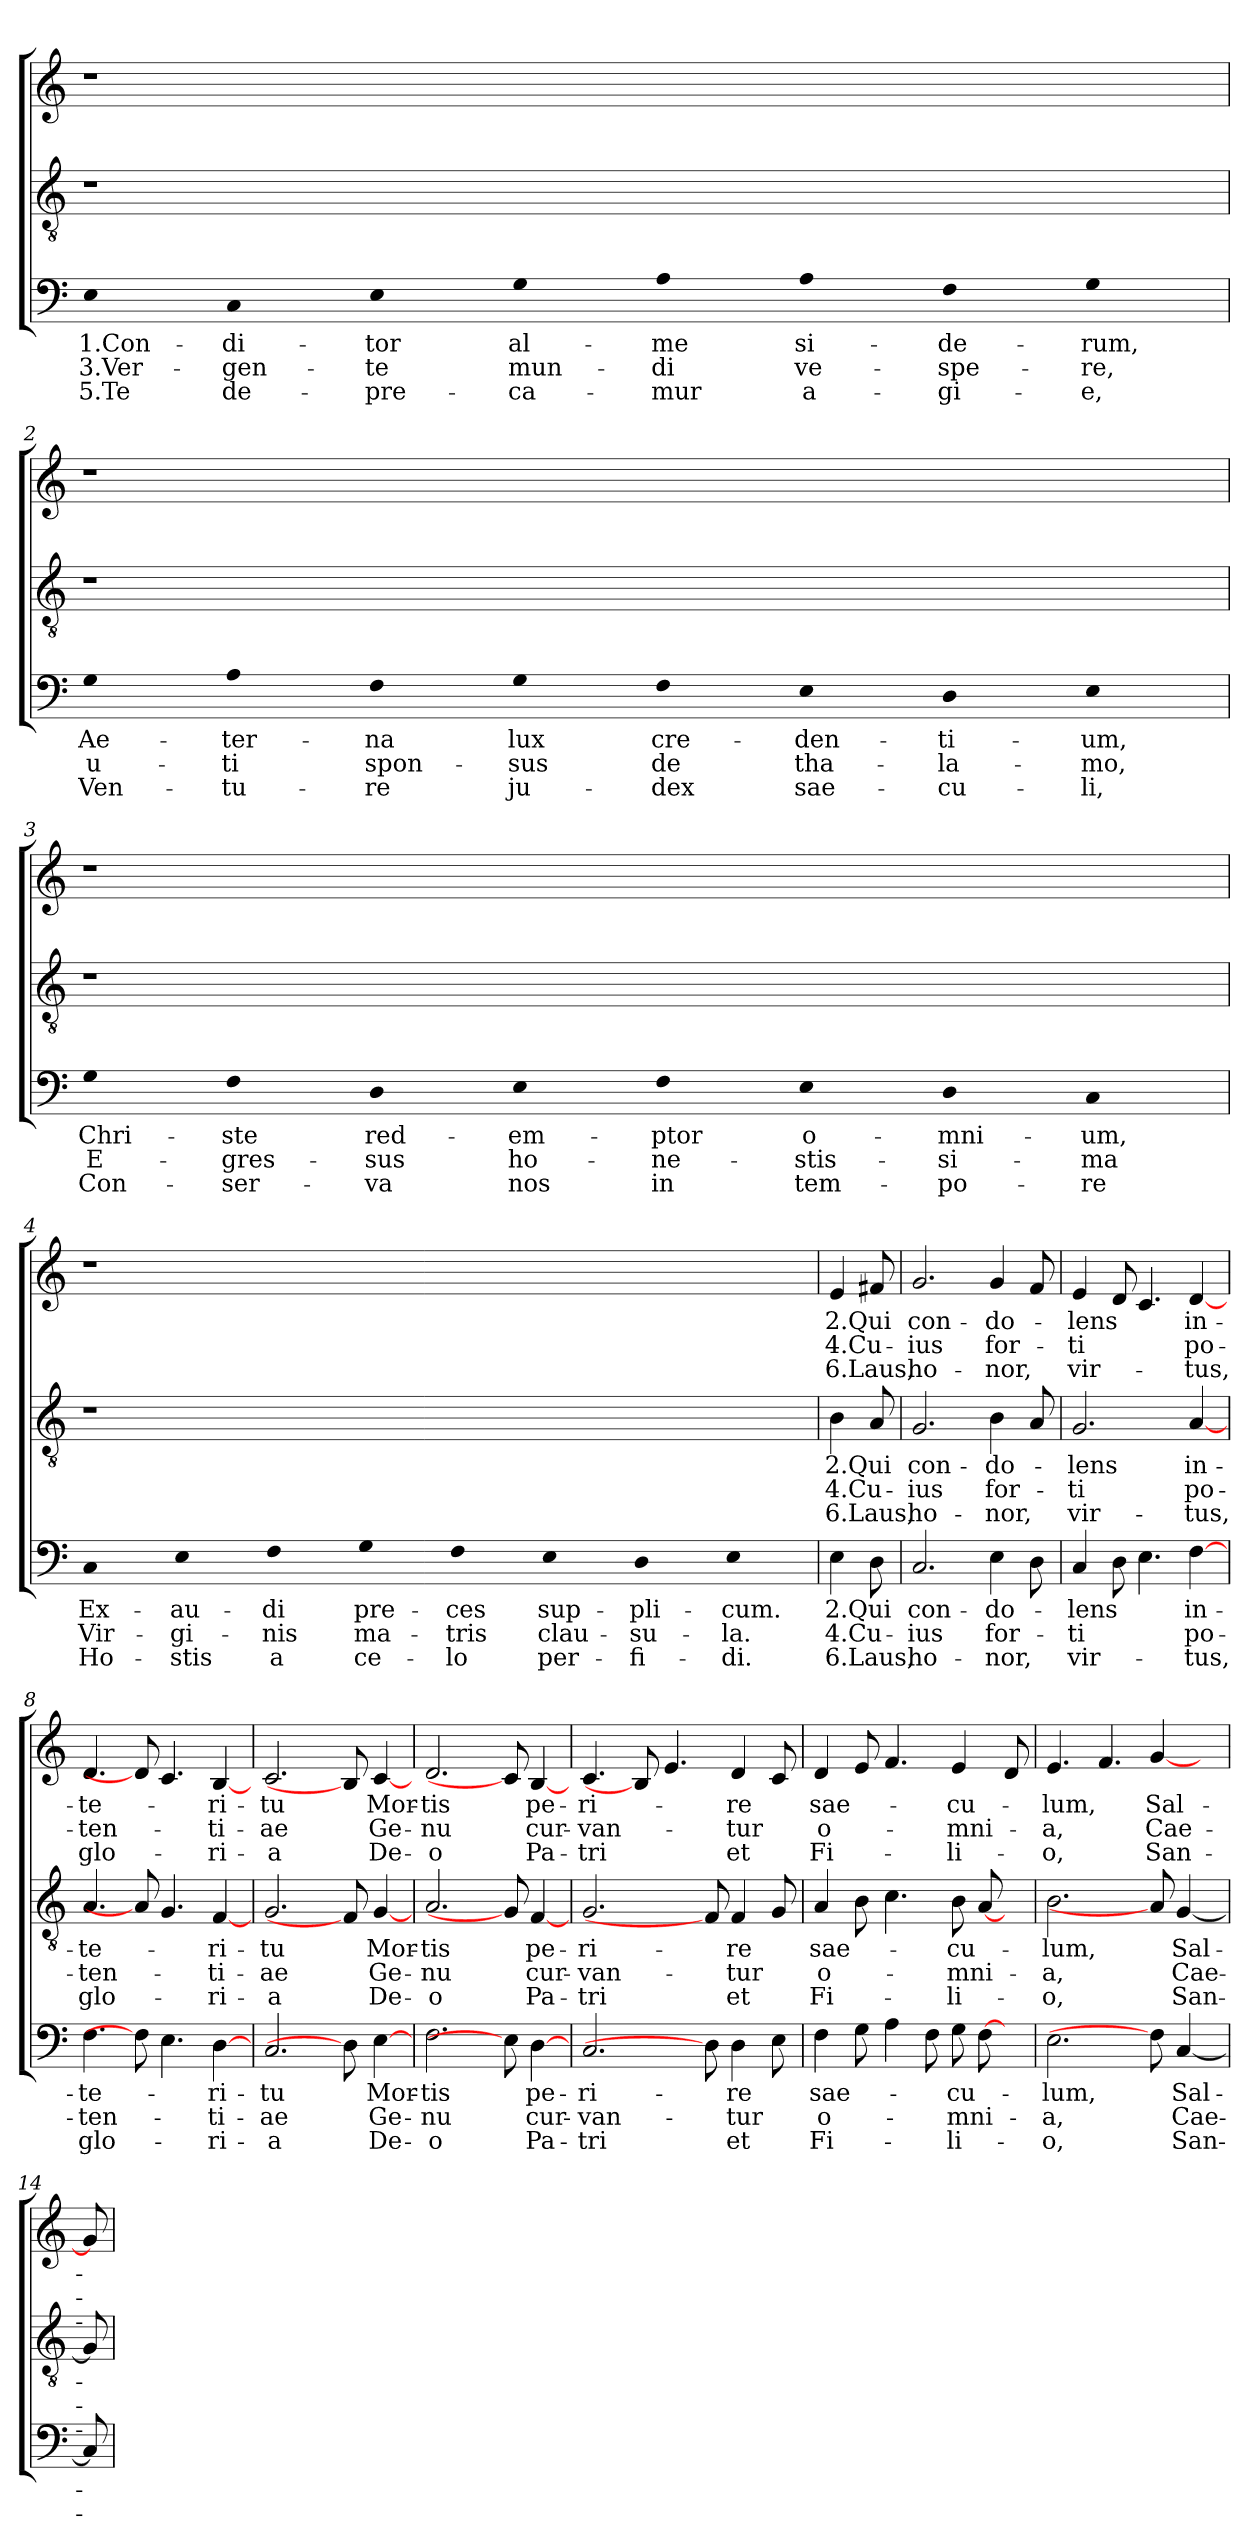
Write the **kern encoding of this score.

**kern	**text	**text	**text	**kern	**text	**text	**text	**kern	**text	**text	**text
*part3	*part3	*part3	*part3	*part2	*part2	*part2	*part2	*part1	*part1	*part1	*part1
*staff3	*staff3	*staff3	*staff3	*staff2	*staff2	*staff2	*staff2	*staff1	*staff1	*staff1	*staff1
*clefF4	*	*	*	*clefGv2	*	*	*	*clefG2	*	*	*
*k[]	*	*	*	*k[]	*	*	*	*k[]	*	*	*
*C:	*	*	*	*C:	*	*	*	*C:	*	*	*
=1	=1	=1	=1	=1	=1	=1	=1	=1	=1	=1	=1
!LO:N:head=solid	!LO:LY:b	!LO:LY:b	!LO:LY:b	!	!	!	!	!	!	!	!
1E	1.Con-	3.Ver-	5.Te	1r	.	.	.	1r	.	.	.
!LO:N:head=solid	!LO:LY:b	!LO:LY:b	!LO:LY:b	!	!	!	!	!	!	!	!
1C	-di-	-gen-	de-	1%7ryy	.	.	.	1%7ryy	.	.	.
!LO:N:head=solid	!LO:LY:b	!LO:LY:b	!LO:LY:b	!	!	!	!	!	!	!	!
1E	-tor	-te	-pre-	.	.	.	.	.	.	.	.
!LO:N:head=solid	!LO:LY:b	!LO:LY:b	!LO:LY:b	!	!	!	!	!	!	!	!
1G	al-	mun-	-ca-	.	.	.	.	.	.	.	.
!LO:N:head=solid	!LO:LY:b	!LO:LY:b	!LO:LY:b	!	!	!	!	!	!	!	!
1A	-me	-di	-mur	.	.	.	.	.	.	.	.
!LO:N:head=solid	!LO:LY:b	!LO:LY:b	!LO:LY:b	!	!	!	!	!	!	!	!
1A	si-	ve-	a-	.	.	.	.	.	.	.	.
!LO:N:head=solid	!LO:LY:b	!LO:LY:b	!LO:LY:b	!	!	!	!	!	!	!	!
1F	-de-	-spe-	-gi-	.	.	.	.	.	.	.	.
!LO:N:head=solid	!LO:LY:b	!LO:LY:b	!LO:LY:b	!	!	!	!	!	!	!	!
1G	-rum,	-re,	-e,	.	.	.	.	.	.	.	.
=2	=2	=2	=2	=2	=2	=2	=2	=2	=2	=2	=2
!LO:N:head=solid	!LO:LY:b	!LO:LY:b	!LO:LY:b	!	!	!	!	!	!	!	!
1G	Ae-	u-	Ven-	1r	.	.	.	1r	.	.	.
!LO:N:head=solid	!LO:LY:b	!LO:LY:b	!LO:LY:b	!	!	!	!	!	!	!	!
1A	-ter-	-ti	-tu-	1%7ryy	.	.	.	1%7ryy	.	.	.
!LO:N:head=solid	!LO:LY:b	!LO:LY:b	!LO:LY:b	!	!	!	!	!	!	!	!
1F	-na	spon-	-re	.	.	.	.	.	.	.	.
!LO:N:head=solid	!LO:LY:b	!LO:LY:b	!LO:LY:b	!	!	!	!	!	!	!	!
1G	lux	-sus	ju-	.	.	.	.	.	.	.	.
!LO:N:head=solid	!LO:LY:b	!LO:LY:b	!LO:LY:b	!	!	!	!	!	!	!	!
1F	cre-	de	-dex	.	.	.	.	.	.	.	.
!LO:N:head=solid	!LO:LY:b	!LO:LY:b	!LO:LY:b	!	!	!	!	!	!	!	!
1E	-den-	tha-	sae-	.	.	.	.	.	.	.	.
!LO:N:head=solid	!LO:LY:b	!LO:LY:b	!LO:LY:b	!	!	!	!	!	!	!	!
1D	-ti-	-la-	-cu-	.	.	.	.	.	.	.	.
!LO:N:head=solid	!LO:LY:b	!LO:LY:b	!LO:LY:b	!	!	!	!	!	!	!	!
1E	-um,	-mo,	-li,	.	.	.	.	.	.	.	.
=3	=3	=3	=3	=3	=3	=3	=3	=3	=3	=3	=3
!LO:N:head=solid	!LO:LY:b	!LO:LY:b	!LO:LY:b	!	!	!	!	!	!	!	!
1G	Chri-	E-	Con-	1r	.	.	.	1r	.	.	.
!LO:N:head=solid	!LO:LY:b	!LO:LY:b	!LO:LY:b	!	!	!	!	!	!	!	!
1F	-ste	-gres-	-ser-	1%7ryy	.	.	.	1%7ryy	.	.	.
!LO:N:head=solid	!LO:LY:b	!LO:LY:b	!LO:LY:b	!	!	!	!	!	!	!	!
1D	red-	-sus	-va	.	.	.	.	.	.	.	.
!LO:N:head=solid	!LO:LY:b	!LO:LY:b	!LO:LY:b	!	!	!	!	!	!	!	!
1E	-em-	ho-	nos	.	.	.	.	.	.	.	.
!LO:N:head=solid	!LO:LY:b	!LO:LY:b	!LO:LY:b	!	!	!	!	!	!	!	!
1F	-ptor	-ne-	in	.	.	.	.	.	.	.	.
!LO:N:head=solid	!LO:LY:b	!LO:LY:b	!LO:LY:b	!	!	!	!	!	!	!	!
1E	o-	-stis-	tem-	.	.	.	.	.	.	.	.
!LO:N:head=solid	!LO:LY:b	!LO:LY:b	!LO:LY:b	!	!	!	!	!	!	!	!
1D	-mni-	-si-	-po-	.	.	.	.	.	.	.	.
!LO:N:head=solid	!LO:LY:b	!LO:LY:b	!LO:LY:b	!	!	!	!	!	!	!	!
1C	-um,	-ma	-re	.	.	.	.	.	.	.	.
=4	=4	=4	=4	=4	=4	=4	=4	=4	=4	=4	=4
!LO:N:head=solid	!LO:LY:b	!LO:LY:b	!LO:LY:b	!	!	!	!	!	!	!	!
1C	Ex-	Vir-	Ho-	1r	.	.	.	1r	.	.	.
!LO:N:head=solid	!LO:LY:b	!LO:LY:b	!LO:LY:b	!	!	!	!	!	!	!	!
1E	-au-	-gi-	-stis	1%7ryy	.	.	.	1%7ryy	.	.	.
!LO:N:head=solid	!LO:LY:b	!LO:LY:b	!LO:LY:b	!	!	!	!	!	!	!	!
1F	-di	-nis	a	.	.	.	.	.	.	.	.
!LO:N:head=solid	!LO:LY:b	!LO:LY:b	!LO:LY:b	!	!	!	!	!	!	!	!
1G	pre-	ma-	ce-	.	.	.	.	.	.	.	.
!LO:N:head=solid	!LO:LY:b	!LO:LY:b	!LO:LY:b	!	!	!	!	!	!	!	!
1F	-ces	-tris	-lo	.	.	.	.	.	.	.	.
!LO:N:head=solid	!LO:LY:b	!LO:LY:b	!LO:LY:b	!	!	!	!	!	!	!	!
1E	sup-	clau-	per-	.	.	.	.	.	.	.	.
!LO:N:head=solid	!LO:LY:b	!LO:LY:b	!LO:LY:b	!	!	!	!	!	!	!	!
1D	-pli-	-su-	-fi-	.	.	.	.	.	.	.	.
!LO:N:head=solid	!LO:LY:b	!LO:LY:b	!LO:LY:b	!	!	!	!	!	!	!	!
1E	-cum.	-la.	-di.	.	.	.	.	.	.	.	.
!!LO:LB:g=z
=5!	=5!	=5!	=5!	=5!	=5!	=5!	=5!	=5!	=5!	=5!	=5!
!	!LO:LY:b	!LO:LY:b	!LO:LY:b	!	!LO:LY:b	!LO:LY:b	!LO:LY:b	!	!LO:LY:b	!LO:LY:b	!LO:LY:b
4E\	2.Qui	4.Cu-	6.Laus,	4B\	2.Qui	4.Cu-	6.Laus,	4e/	2.Qui	4.Cu-	6.Laus,
8D\	.	.	.	8A/	.	.	.	8f#X/	.	.	.
=6	=6	=6	=6	=6	=6	=6	=6	=6	=6	=6	=6
!	!LO:LY:b	!LO:LY:b	!LO:LY:b	!	!LO:LY:b	!LO:LY:b	!LO:LY:b	!	!LO:LY:b	!LO:LY:b	!LO:LY:b
2.C/	con-	-ius	ho-	2.G/	con-	-ius	ho-	2.g/	con-	-ius	ho-
!	!LO:LY:b	!LO:LY:b	!LO:LY:b	!	!LO:LY:b	!LO:LY:b	!LO:LY:b	!	!LO:LY:b	!LO:LY:b	!LO:LY:b
4E\	-do-	for-	-nor,	4B\	-do-	for-	-nor,	4g/	-do-	for-	-nor,
8D\	.	.	.	8A/	.	.	.	8f/	.	.	.
=7	=7	=7	=7	=7	=7	=7	=7	=7	=7	=7	=7
!	!LO:LY:b	!LO:LY:b	!LO:LY:b	!	!LO:LY:b	!LO:LY:b	!LO:LY:b	!	!LO:LY:b	!LO:LY:b	!LO:LY:b
4C/	-lens	-ti	vir-	2.G/	-lens	-ti	vir-	4e/	-lens	-ti	vir-
8D\	.	.	.	.	.	.	.	8d/	.	.	.
4.E\	.	.	.	.	.	.	.	4.c/	.	.	.
!	!LO:LY:b	!LO:LY:b	!LO:LY:b	!	!LO:LY:b	!LO:LY:b	!LO:LY:b	!	!LO:LY:b	!LO:LY:b	!LO:LY:b
[4F\	in-	po-	-tus,	[4A/	in-	po-	-tus,	[4d/	in-	po-	-tus,
=8	=8	=8	=8	=8	=8	=8	=8	=8	=8	=8	=8
!	!LO:LY:b	!LO:LY:b	!LO:LY:b	!	!LO:LY:b	!LO:LY:b	!LO:LY:b	!	!LO:LY:b	!LO:LY:b	!LO:LY:b
4.F\	-te-	-ten-	glo-	4.A/	-te-	-ten-	glo-	4.d/	-te-	-ten-	glo-
8F\]	.	.	.	8A/]	.	.	.	8d/]	.	.	.
4.E\	.	.	.	4.G/	.	.	.	4.c/	.	.	.
!	!LO:LY:b	!LO:LY:b	!LO:LY:b	!	!LO:LY:b	!LO:LY:b	!LO:LY:b	!	!LO:LY:b	!LO:LY:b	!LO:LY:b
[4D\	-ri-	-ti-	-ri-	[4F/	-ri-	-ti-	-ri-	[4B/	-ri-	-ti-	-ri-
=9	=9	=9	=9	=9	=9	=9	=9	=9	=9	=9	=9
!	!LO:LY:b	!LO:LY:b	!LO:LY:b	!	!LO:LY:b	!LO:LY:b	!LO:LY:b	!	!LO:LY:b	!LO:LY:b	!LO:LY:b
2.C/	-tu	-ae	-a	2.G/	-tu	-ae	-a	2.c/	-tu	-ae	-a
8D\]	.	.	.	8F/]	.	.	.	8B/]	.	.	.
!	!LO:LY:b	!LO:LY:b	!LO:LY:b	!	!LO:LY:b	!LO:LY:b	!LO:LY:b	!	!LO:LY:b	!LO:LY:b	!LO:LY:b
[4E\	Mor-	Ge-	De-	[4G/	Mor-	Ge-	De-	[4c/	Mor-	Ge-	De-
=10	=10	=10	=10	=10	=10	=10	=10	=10	=10	=10	=10
!	!LO:LY:b	!LO:LY:b	!LO:LY:b	!	!LO:LY:b	!LO:LY:b	!LO:LY:b	!	!LO:LY:b	!LO:LY:b	!LO:LY:b
2.F\	-tis	-nu	-o	2.A/	-tis	-nu	-o	2.d/	-tis	-nu	-o
8E\]	.	.	.	8G/]	.	.	.	8c/]	.	.	.
!	!LO:LY:b	!LO:LY:b	!LO:LY:b	!	!LO:LY:b	!LO:LY:b	!LO:LY:b	!	!LO:LY:b	!LO:LY:b	!LO:LY:b
[4D\	pe-	cur-	Pa-	[4F/	pe-	cur-	Pa-	[4B/	pe-	cur-	Pa-
=11	=11	=11	=11	=11	=11	=11	=11	=11	=11	=11	=11
!	!LO:LY:b	!LO:LY:b	!LO:LY:b	!	!LO:LY:b	!LO:LY:b	!LO:LY:b	!	!LO:LY:b	!LO:LY:b	!LO:LY:b
2.C/	-ri-	-van-	-tri	2.G/	-ri-	-van-	-tri	4.c/	-ri-	-van-	-tri
.	.	.	.	.	.	.	.	8B/]	.	.	.
.	.	.	.	.	.	.	.	4.e/	.	.	.
8D\]	.	.	.	8F/]	.	.	.	.	.	.	.
!	!LO:LY:b	!LO:LY:b	!LO:LY:b	!	!LO:LY:b	!LO:LY:b	!LO:LY:b	!	!LO:LY:b	!LO:LY:b	!LO:LY:b
4D\	-re	-tur	et	4F/	-re	-tur	et	4d/	-re	-tur	et
8E\	.	.	.	8G/	.	.	.	8c/	.	.	.
=12	=12	=12	=12	=12	=12	=12	=12	=12	=12	=12	=12
!	!LO:LY:b	!LO:LY:b	!LO:LY:b	!	!LO:LY:b	!LO:LY:b	!LO:LY:b	!	!LO:LY:b	!LO:LY:b	!LO:LY:b
4F\	sae-	o-	Fi-	4A/	sae-	o-	Fi-	4d/	sae-	o-	Fi-
8G\	.	.	.	8B\	.	.	.	8e/	.	.	.
4A\	.	.	.	4.c\	.	.	.	4.f/	.	.	.
8F\	.	.	.	.	.	.	.	.	.	.	.
!	!LO:LY:b	!LO:LY:b	!LO:LY:b	!	!LO:LY:b	!LO:LY:b	!LO:LY:b	!	!LO:LY:b	!LO:LY:b	!LO:LY:b
8G\	-cu-	-mni-	-li-	8B\	-cu-	-mni-	-li-	4e/	-cu-	-mni-	-li-
[8F\	.	.	.	[8A/	.	.	.	.	.	.	.
8ryy	.	.	.	8ryy	.	.	.	8d/	.	.	.
=13	=13	=13	=13	=13	=13	=13	=13	=13	=13	=13	=13
!	!LO:LY:b	!LO:LY:b	!LO:LY:b	!	!LO:LY:b	!LO:LY:b	!LO:LY:b	!	!LO:LY:b	!LO:LY:b	!LO:LY:b
2.E\	-lum,	-a,	-o,	2.B\	-lum,	-a,	-o,	4.e/	-lum,	-a,	-o,
.	.	.	.	.	.	.	.	4.f/	.	.	.
!	!	!	!	!	!	!	!	!	!LO:LY:b	!LO:LY:b	!LO:LY:b
8F\]	.	.	.	8A/]	.	.	.	[4g/	Sal-	Cae-	San-
!	!LO:LY:b	!LO:LY:b	!LO:LY:b	!	!LO:LY:b	!LO:LY:b	!LO:LY:b	!	!	!	!
[4C/	Sal-	Cae-	San-	[4G/	Sal-	Cae-	San-	.	.	.	.
.	.	.	.	.	.	.	.	8ryy	.	.	.
=14	=14	=14	=14	=14	=14	=14	=14	=14	=14	=14	=14
8C/]	.	.	.	8G/]	.	.	.	8g/]	.	.	.
=	=	=	=	=	=	=	=	=	=	=	=
*-	*-	*-	*-	*-	*-	*-	*-	*-	*-	*-	*-
